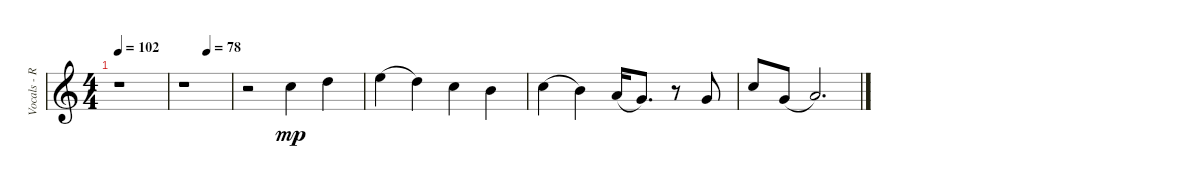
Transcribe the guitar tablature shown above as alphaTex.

\defaultSystemsLayout 4
\bracketExtendMode nobrackets
\defaultBarNumberDisplay FirstOfSystem
\track ("Vocals - R. Plant" "Vocals - R") {instrument acousticgrandpiano}
\staff {score}
\tuning (E4 B3 G3 D3 A2 E2)
\ts (4 4)
\tempo 102
\clef g2
\scale
0.973518
\ks aminor
r.1{dy f} |
\tempo (102 hide)
\tempo (78 0.5)
\scale
0.973518 r.1 |
\scale
1.11349 r.2 8.1.4{dy mp} 10.1.4 |
\scale
0.943253 12.1.4{legatoorigin} 10.1.4 8.1.4 7.1.4 |
\scale
0.943253 8.1.4{legatoorigin} 7.1.4 5.1.16{legatoorigin} 3.1.8{d} r.8 3.1.8 |
\scale
1.05296 8.1.8 3.1.8{legatoorigin} 5.1.2{d}
